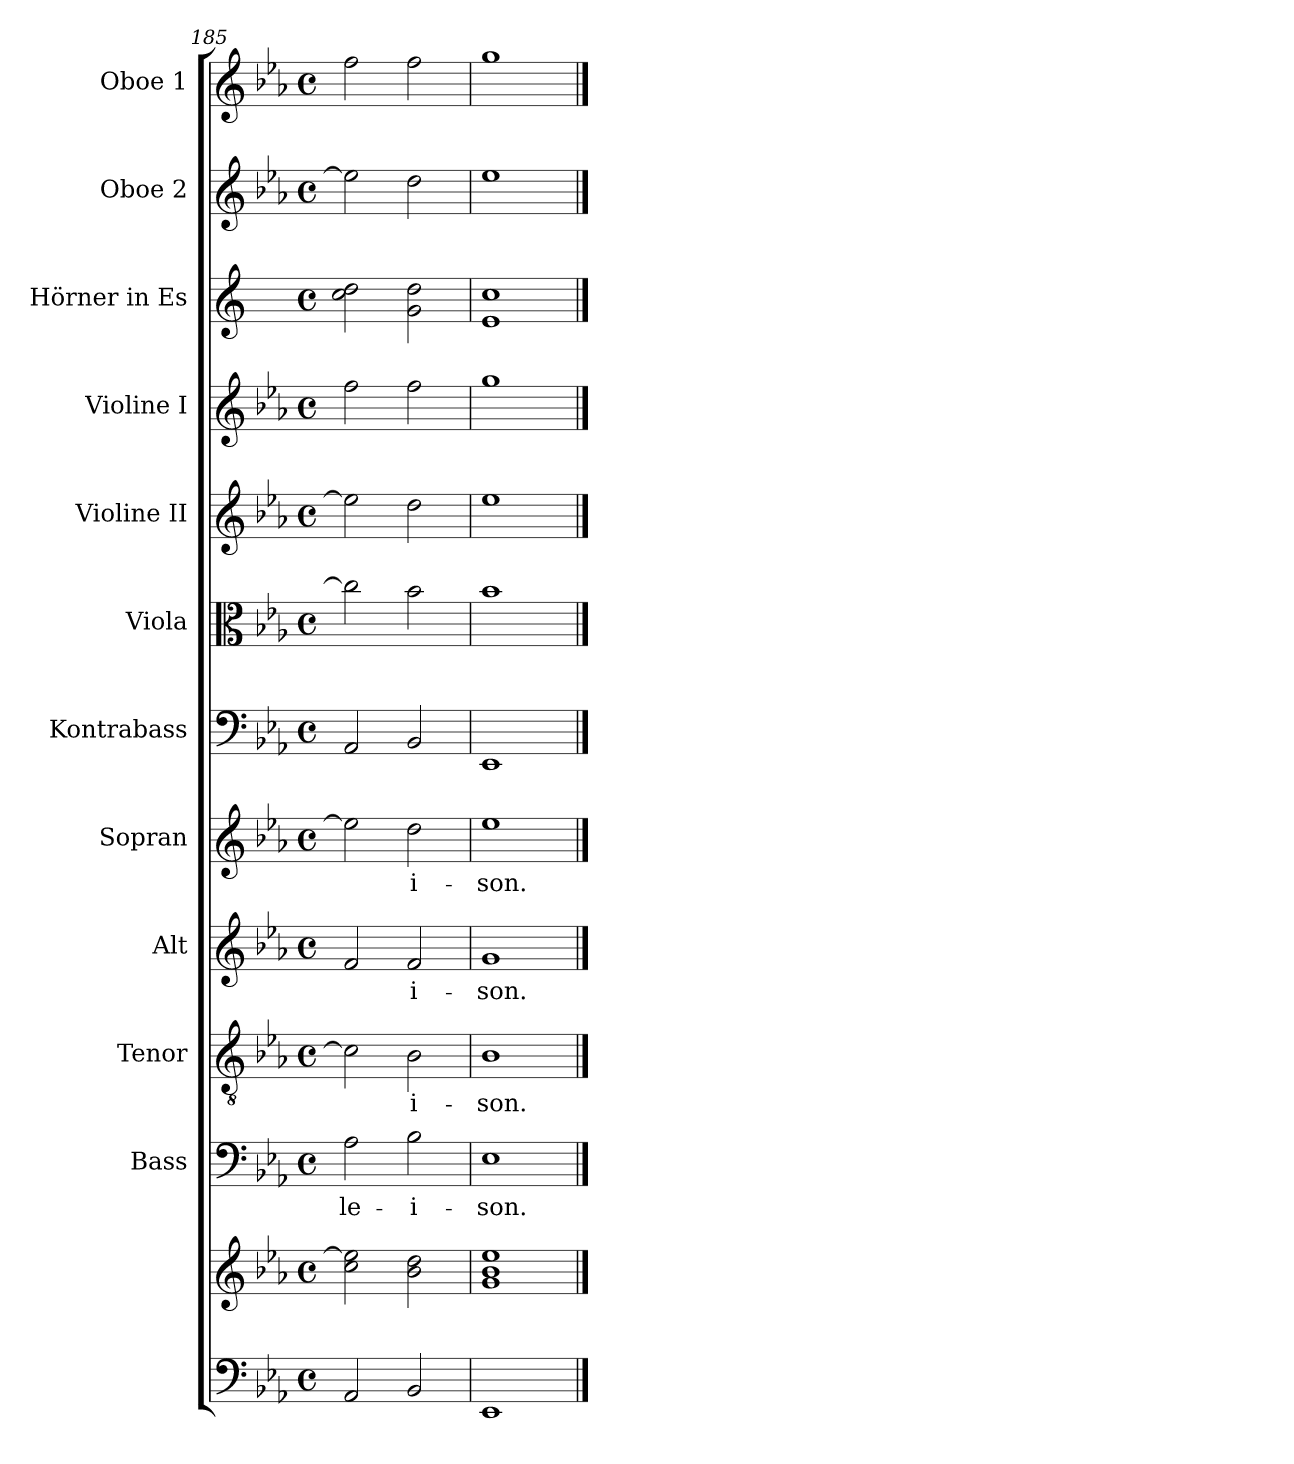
**kern	**kern	**kern	**text	**kern	**text	**kern	**text	**kern	**text	**kern	**kern	**kern	**kern	**kern	**kern	**kern
*part12	*part12	*part11	*part11	*part10	*part10	*part9	*part9	*part8	*part8	*part7	*part6	*part5	*part4	*part3	*part2	*part1
*staff13	*staff12	*staff11	*staff11	*staff10	*staff10	*staff9	*staff9	*staff8	*staff8	*staff7	*staff6	*staff5	*staff4	*staff3	*staff2	*staff1
*	*	*I"Bass	*	*I"Tenor	*	*I"Alt	*	*I"Sopran	*	*I"Kontrabass	*I"Viola	*I"Violine II	*I"Violine I	*I"Hörner in Es	*I"Oboe 2	*I"Oboe 1
*	*	*I'B.	*	*I'T.	*	*I'A.	*	*I'S.	*	*I'Kb.	*I'Vla.	*I'Vl. II	*I'Vl. I	*	*I'Ob. 2	*I'Ob. 1
*clefF4	*clefG2	*clefF4	*	*clefGv2	*	*clefG2	*	*clefG2	*	*clefF4	*clefC3	*clefG2	*clefG2	*clefG2	*clefG2	*clefG2
*	*	*	*	*	*	*	*	*	*	*ITrd7c12	*	*	*	*ITrd5c9	*	*
*k[b-e-a-]	*k[b-e-a-]	*k[b-e-a-]	*	*k[b-e-a-]	*	*k[b-e-a-]	*	*k[b-e-a-]	*	*k[b-e-a-]	*k[b-e-a-]	*k[b-e-a-]	*k[b-e-a-]	*k[b-e-a-]	*k[b-e-a-]	*k[b-e-a-]
*E-:	*E-:	*E-:	*	*E-:	*	*E-:	*	*E-:	*	*E-:	*E-:	*E-:	*E-:	*E-:	*E-:	*E-:
*M4/4	*M4/4	*M4/4	*	*M4/4	*	*M4/4	*	*M4/4	*	*M4/4	*M4/4	*M4/4	*M4/4	*M4/4	*M4/4	*M4/4
*met(c)	*met(c)	*met(c)	*	*met(c)	*	*met(c)	*	*met(c)	*	*met(c)	*met(c)	*met(c)	*met(c)	*met(c)	*met(c)	*met(c)
=185	=185	=185	=185	=185	=185	=185	=185	=185	=185	=185	=185	=185	=185	=185	=185	=185
!	!	!	!LO:LY:b	!	!	!	!	!	!	!	!	!	!	!	!	!
2AA-/	2cc\ 2ee-\]	2A-\	-le-	2c\]	.	2f/	.	2ee-\]	.	2AAA-/	2cc\]	2ee-\]	2ff\	2e-\ 2f\	2ee-\]	2ff\
!	!	!	!LO:LY:b	!	!LO:LY:b	!	!LO:LY:b	!	!LO:LY:b	!	!	!	!	!	!	!
2BB-/	2b-\ 2dd\	2B-\	-i-	2B-\	-i-	2f/	-i-	2dd\	-i-	2BBB-/	2b-\	2dd\	2ff\	2B-\ 2f\	2dd\	2ff\
=186	=186	=186	=186	=186	=186	=186	=186	=186	=186	=186	=186	=186	=186	=186	=186	=186
!	!	!	!LO:LY:b	!	!LO:LY:b	!	!LO:LY:b	!	!LO:LY:b	!	!	!	!	!	!	!
1EE-	1g 1b- 1ee-	1E-	-son.	1B-	-son.	1g	-son.	1ee-	-son.	1EEE-	1b-	1ee-	1gg	1G 1e-	1ee-	1gg
==	==	==	==	==	==	==	==	==	==	==	==	==	==	==	==	==
*-	*-	*-	*-	*-	*-	*-	*-	*-	*-	*-	*-	*-	*-	*-	*-	*-
